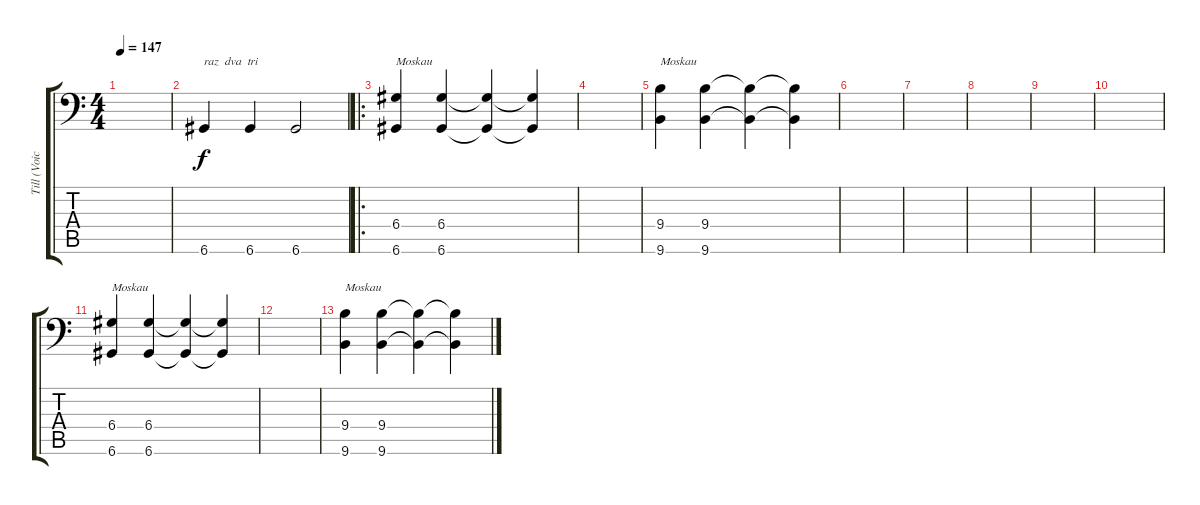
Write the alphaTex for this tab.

\track ("Till (Voice)" "Till (Voic") {instrument contrabass}
\staff {score tabs}
\tuning (E3 B2 G2 D2 A1 D1) {hide}
\ts (4 4)
\tempo 147
\clef f4
\ks c
|
6.6.4{txt "raz  dva  tri"} 6.6.4 6.6.2 |
\ro
(6.4 6.6).4{txt "Moskau" volume 16} (6.4 6.6).4 (6.4{t} 6.6{t}).4 (6.4{t} 6.6{t}).4 |
|
(9.4 9.6).4{txt "Moskau" volume 16} (9.4 9.6).4 (9.4{t} 9.6{t}).4 (9.4{t} 9.6{t}).4 |
|
|
|
|
|
(6.4 6.6).4{txt "Moskau" volume 16} (6.4 6.6).4 (6.4{t} 6.6{t}).4 (6.4{t} 6.6{t}).4 |
|
(9.4 9.6).4{txt "Moskau" volume 16} (9.4 9.6).4 (9.4{t} 9.6{t}).4 (9.4{t} 9.6{t}).4
